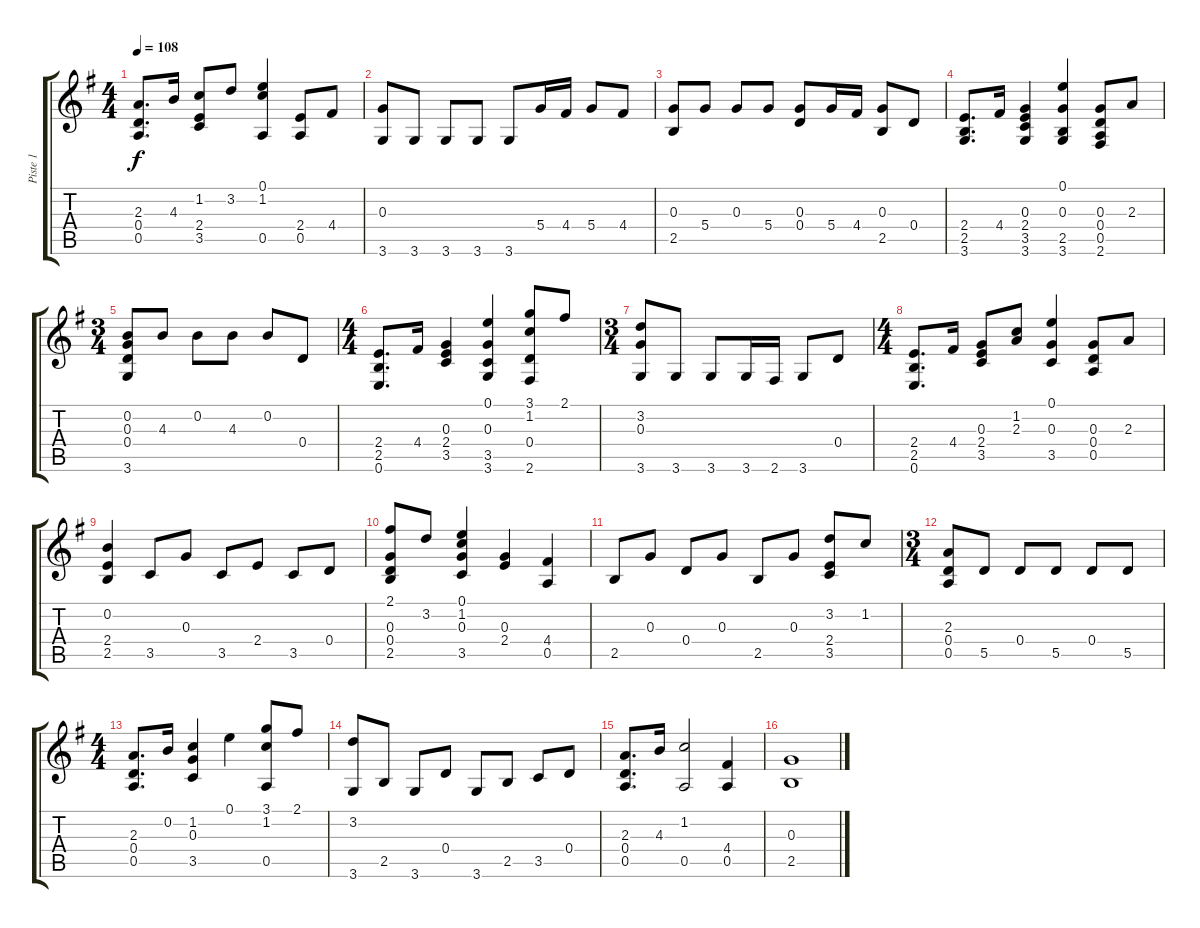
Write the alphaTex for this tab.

\track ("Piste 1" "Piste 1") {instrument acousticguitarnylon}
\staff {score tabs}
\tuning (E4 B3 G3 D3 A2 E2) {hide}
\ts (4 4)
\tempo 108
\clef g2
\ks g
(2.3 0.4 0.5).8{d dy f} 4.3.16 (1.2 2.4 3.5).8 3.2.8 (0.1 1.2 0.5).4 (2.4 0.5).8 4.4.8 |
(0.3 3.6).8 3.6.8 3.6.8 3.6.8 3.6.8 5.4.16 4.4.16 5.4.8 4.4.8 |
(0.3 2.5).8 5.4.8 0.3.8 5.4.8 (0.3 0.4).8 5.4.16 4.4.16 (0.3 2.5).8 0.4.8 |
(2.4 2.5 3.6).8{d} 4.4.16 (0.3 2.4 3.5 3.6).4 (0.1 0.3 2.5 3.6).4 (0.3 0.4 0.5 2.6).8 2.3.8 |
\ts (3 4)
(0.2 0.3 0.4 3.6).8 4.3.8 0.2.8 4.3.8 0.2.8 0.4.8 |
\ts (4 4)
(2.4 2.5 0.6).8{d} 4.4.16 (0.3 2.4 3.5).4 (0.1 0.3 3.5 3.6).4 (3.1 1.2 0.4 2.6).8 2.1.8 |
\ts (3 4)
(3.2 0.3 3.6).8 3.6.8 3.6.8 3.6.16 2.6.16 3.6.8 0.4.8 |
\ts (4 4)
(2.4 2.5 0.6).8{d} 4.4.16 (0.3 2.4 3.5).8 (1.2 2.3).8 (0.1 0.3 3.5).4 (0.3 0.4 0.5).8 2.3.8 |
(0.2 2.4 2.5).4 3.5.8 0.3.8 3.5.8 2.4.8 3.5.8 0.4.8 |
(2.1 0.3 0.4 2.5).8 3.2.8 (0.1 1.2 0.3 3.5).4 (0.3 2.4).4 (4.4 0.5).4 |
2.5.8 0.3.8 0.4.8 0.3.8 2.5.8 0.3.8 (3.2 2.4 3.5).8 1.2.8 |
\ts (3 4)
(2.3 0.4 0.5).8 5.5.8 0.4.8 5.5.8 0.4.8 5.5.8 |
\ts (4 4)
(2.3 0.4 0.5).8{d} 0.2.16 (1.2 0.3 3.5).4 0.1.4 (3.1 1.2 0.5).8 2.1.8 |
(3.2 3.6).8 2.5.8 3.6.8 0.4.8 3.6.8 2.5.8 3.5.8 0.4.8 |
(2.3 0.4 0.5).8{d} 4.3.16 (1.2 0.5).2 (4.4 0.5).4 |
(0.3 2.5).1
